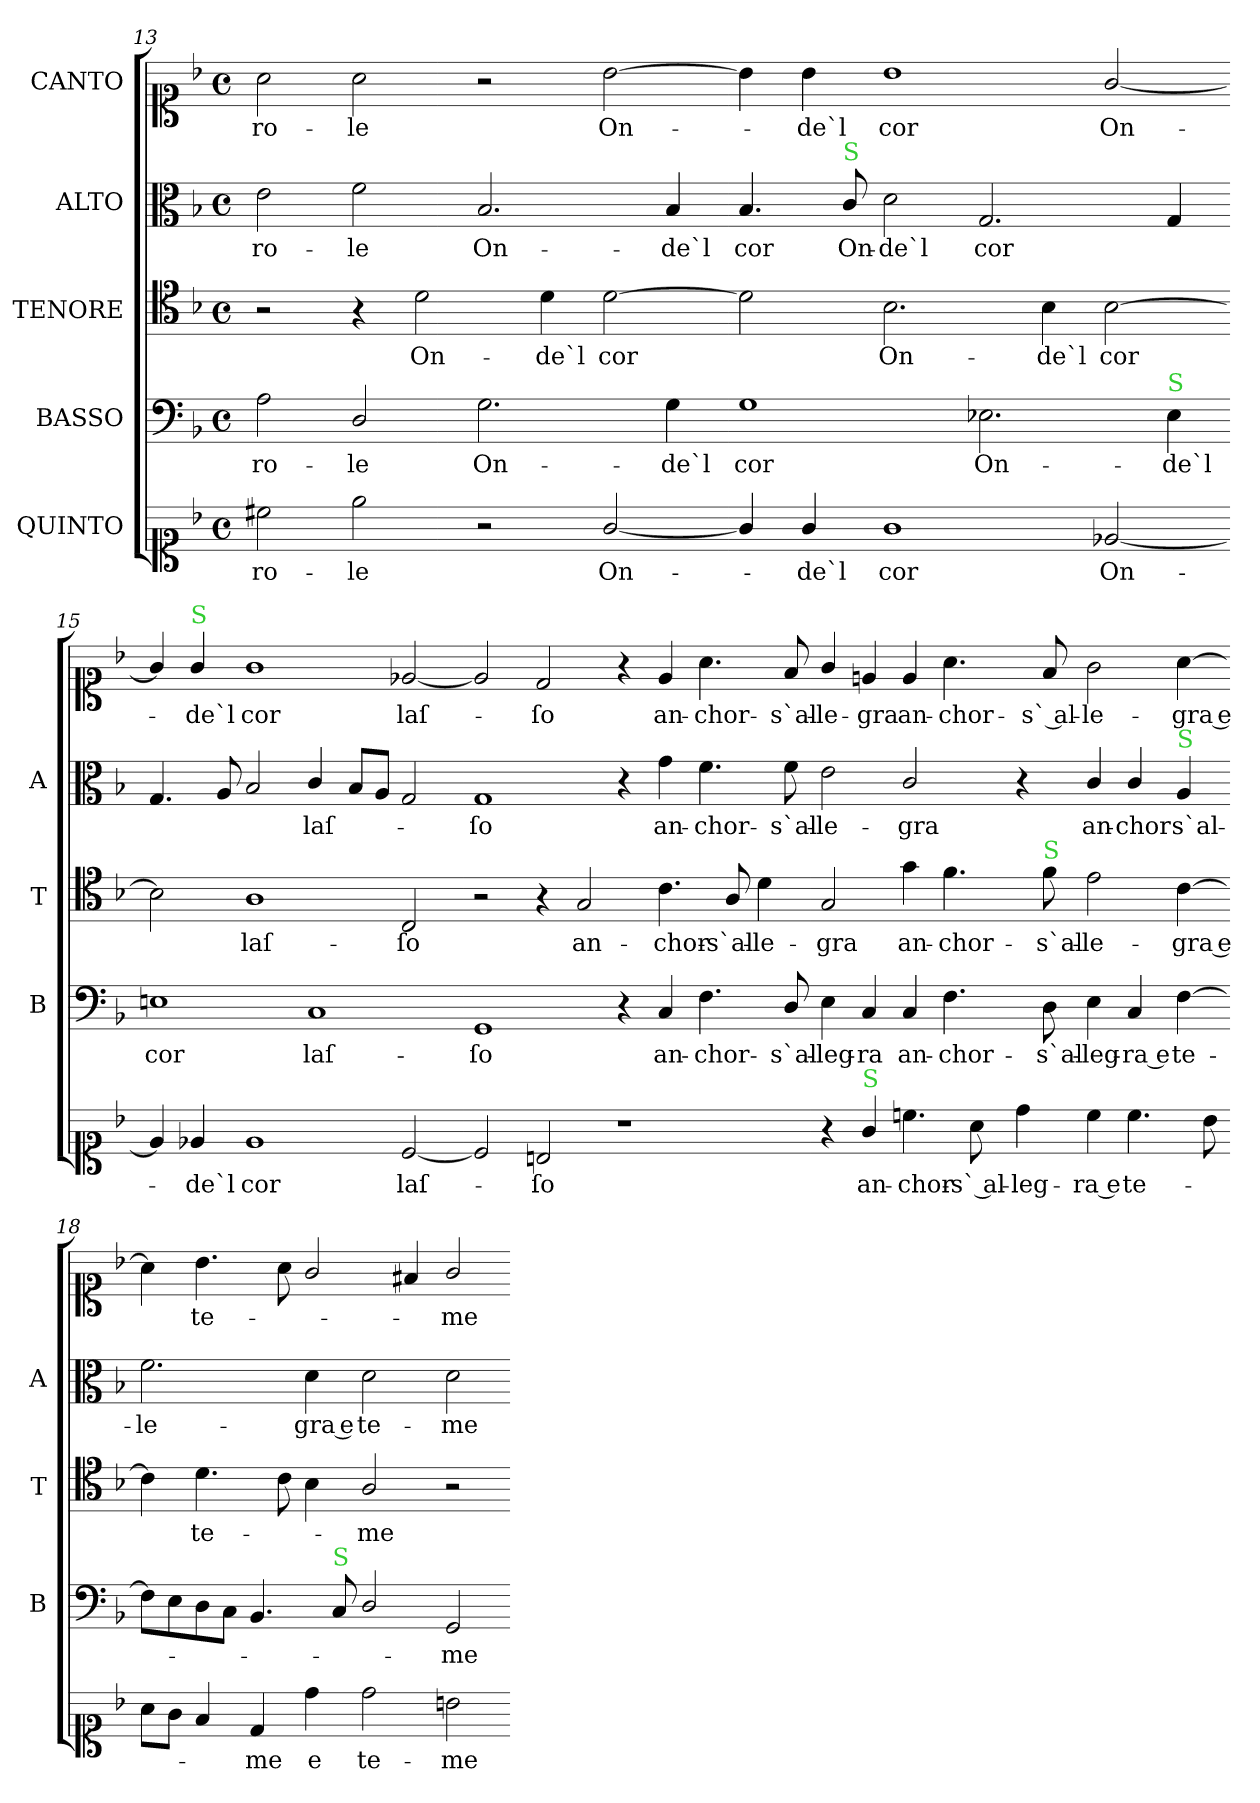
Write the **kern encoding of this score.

**kern	**text	**kern	**text	**kern	**text	**kern	**text	**kern	**text
*part5	*part5	*part4	*part4	*part3	*part3	*part2	*part2	*part1	*part1
*staff5	*staff5	*staff4	*staff4	*staff3	*staff3	*staff2	*staff2	*staff1	*staff1
*I"QUINTO	*	*I"BASSO	*	*I"TENORE	*	*I"ALTO	*	*I"CANTO	*
*	*	*I'B	*	*I'T	*	*I'A	*	*	*
*clefC1	*	*clefF4	*	*clefC4	*	*clefC3	*	*clefC1	*
*k[b-]	*	*k[b-]	*	*k[b-]	*	*k[b-]	*	*k[b-]	*
*M2/1	*	*M2/1	*	*M2/1	*	*M2/1	*	*M2/1	*
*met(c)	*	*met(c)	*	*met(c)	*	*met(c)	*	*met(c)	*
=13	=13	=13	=13	=13	=13	=13	=13	=13	=13
2cc#X\	-ro-	2A\	-ro-	2r	.	2e\	-ro-	2a\	-ro-
2ee\	-le	2D/	-le	4r	.	2f\	-le	2a\	-le
.	.	.	.	2d\	On-	.	.	.	.
2r	.	2.G\	On-	.	.	2.B-/	On-	2r	.
.	.	.	.	4d\	-de`l	.	.	.	.
[2g/	On-	.	.	[2d\	cor	.	.	[2b-\	On-
.	.	4G\	-de`l	.	.	4B-/	-de`l	.	.
=14-	=14-	=14-	=14-	=14-	=14-	=14-	=14-	=14-	=14-
4g/]	.	1G	cor	2d\]	.	4.B-/	cor	4b-\]	.
4g/	-de`l	.	.	.	.	.	.	4b-\	-de`l
!	!	!	!	!	!	!LO:TX:a:color=limegreen:t=S	!	!	!
.	.	.	.	.	.	8c/	On-	.	.
1g	cor	.	.	2.B-\	On-	2d\	-de`l	1b-	cor
.	.	2.E-X\	On-	.	.	2.G/	cor	.	.
.	.	.	.	4B-\	-de`l	.	.	.	.
[2e-X/	On-	.	.	[2B-\	cor	.	.	[2g/	On-
!	!	!LO:TX:a:color=limegreen:t=S	!	!	!	!	!	!	!
.	.	4E-\	-de`l	.	.	4G/	.	.	.
=15-	=15-	=15-	=15-	=15-	=15-	=15-	=15-	=15-	=15-
4e-/]	.	1En	cor	2B-\]	.	4.G/	.	4g/]	.
!	!	!	!	!	!	!	!	!LO:TX:a:color=limegreen:t=S	!
4e-X/	-de`l	.	.	.	.	.	.	4g/	-de`l
.	.	.	.	.	.	8A/	.	.	.
1e-	cor	.	.	1A	laſ-	2B-/	.	1g	cor
.	.	1C	laſ-	.	.	4c/	laſ-	.	.
.	.	.	.	.	.	8B-/L	.	.	.
.	.	.	.	.	.	8A/J	.	.	.
[2c/	laſ-	.	.	2C/	-ſo	2G/	.	[2e-X/	laſ-
=16-	=16-	=16-	=16-	=16-	=16-	=16-	=16-	=16-	=16-
2c/]	.	1GG	-ſo	2r	.	1G	-ſo	2e-/]	.
2Bn/	-ſo	.	.	4r	.	.	.	2d/	-ſo
.	.	.	.	2G/	an-	.	.	.	.
1r	.	4r	.	.	.	4r	.	4r	.
.	.	4C/	an-	4.c\	-chor-	4g\	an-	4e-/	an-
.	.	4.F\	-chor-	.	.	4.f\	-chor-	4.a\	-chor-
.	.	.	.	8A/	-s`al-	.	.	.	.
.	.	.	.	4d\	-le-	.	.	.	.
.	.	8D/	-s`al-	.	.	8f\	-s`al-	8f/	-s`al-
=17-	=17-	=17-	=17-	=17-	=17-	=17-	=17-	=17-	=17-
4r	.	4E\	-leg-	2G/	-gra	2e\	-le-	4g/	-le-
!LO:TX:a:color=limegreen:t=S	!	!	!	!	!	!	!	!	!
4g/	an-	4C/	-ra	.	.	.	.	4en/	-gra
4.ccn\	-chor-	4C/	an-	4g\	an-	2c/	-gra	4e/	an-
.	.	4.F\	-chor-	4.f\	-chor-	.	.	4.a\	-chor-
8a\	-s` al-	.	.	.	.	.	.	.	.
4dd\	-leg-	.	.	.	.	4r	.	.	.
!	!	!	!	!LO:TX:a:color=limegreen:t=S	!	!	!	!	!
.	.	8D\	-s`al-	8f\	-s`al-	.	.	8f/	-s` al-
4cc\	-ra e	4E\	-leg-	2e\	-le-	4c/	an-	2g\	-le-
4.cc\	te-	4C/	-ra e	.	.	4c/	-chor	.	.
!	!	!	!	!	!	!LO:TX:a:color=limegreen:t=S	!	!	!
.	.	[4F\	te-	[4c\	-gra e	4A/	s`al-	[4a\	-gra e
8b-\	.	.	.	.	.	.	.	.	.
=18-	=18-	=18-	=18-	=18-	=18-	=18-	=18-	=18-	=18-
8a\L	.	8F\L]	.	4c\]	.	2.f\	-le-	4a\]	.
8g\J	.	8E\	.	.	.	.	.	.	.
4f/	.	8D\	.	4.d\	te-	.	.	4.b-\	te-
.	.	8C\J	.	.	.	.	.	.	.
4d/	-me	4.BB-/	.	.	.	.	.	.	.
.	.	.	.	8c\	.	.	.	8a\	.
4dd\	e	.	.	4B-\	.	4d\	-gra e	2g/	.
!	!	!LO:TX:a:color=limegreen:t=S	!	!	!	!	!	!	!
.	.	8C/	.	.	.	.	.	.	.
2dd\	te-	2D/	.	2A/	-me	2d\	te-	.	.
.	.	.	.	.	.	.	.	4f#X/	.
2bn\	-me	2GG/	-me	2r	.	2d\	-me	2g/	-me
=-	=-	=-	=-	=-	=-	=-	=-	=-	=-
*-	*-	*-	*-	*-	*-	*-	*-	*-	*-
